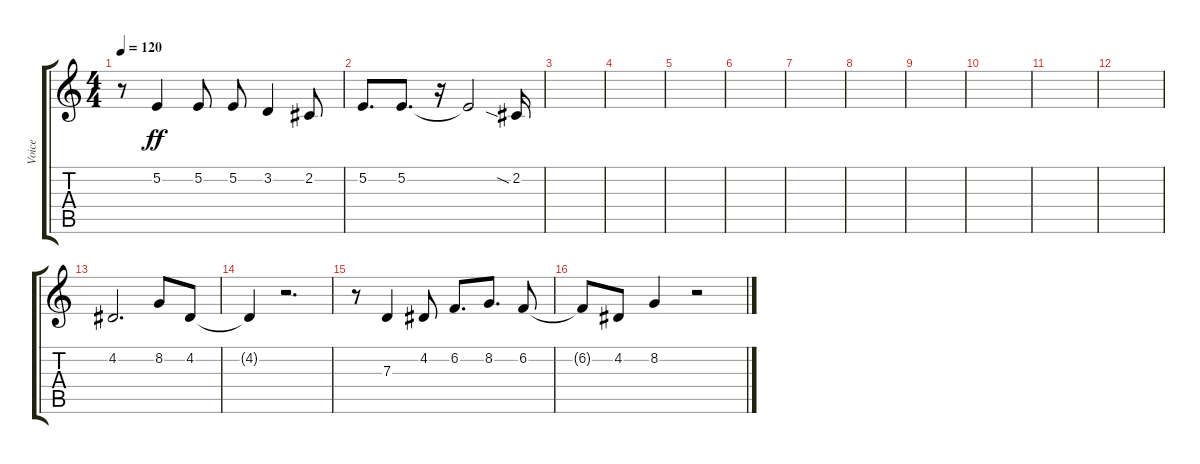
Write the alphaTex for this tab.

\track ("Voice" "Voice") {instrument pad7halo}
\staff {score tabs}
\tuning (E4 B3 G3 D3 A2 E2) {hide}
\ts (4 4)
\tempo 120
\clef g2
\ks c
r.8{dy ff} 5.2.4 5.2.8 5.2.8 3.2.4 2.2.8 |
5.2.8{d} 5.2.8{d} r.16 5.2{t}.2 2.2{sia}.16 |
|
|
|
|
|
|
|
|
|
|
4.2.2{d} 8.2.8 4.2.8 |
4.2{t}.4 r.2{d} |
r.8 7.3.4 4.2.8 6.2.8{d} 8.2.8{d} 6.2.8 |
6.2{t}.8 4.2.8 8.2.4 r.2
